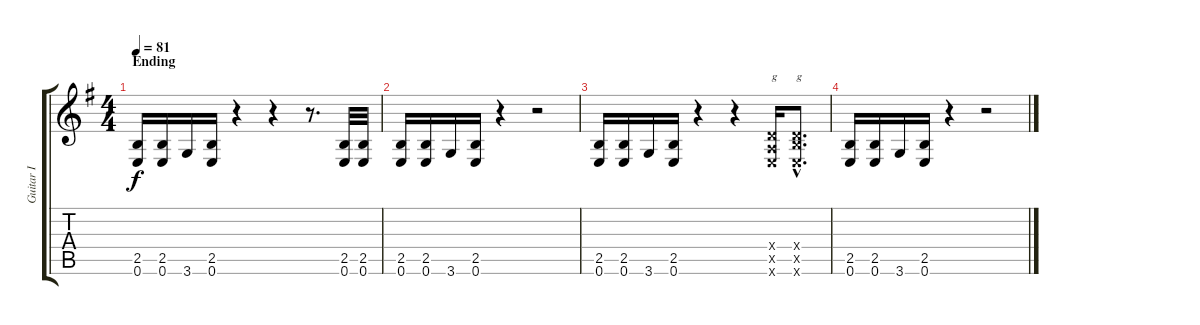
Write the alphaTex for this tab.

\track ("Guitar I" "Guitar I") {instrument distortionguitar}
\staff {score tabs}
\tuning (E4 B3 G3 D3 A2 E2) {hide}
\ts (4 4)
\section ("" "Ending")
\tempo 81
\clef g2
\ks g
(2.5 0.6).16{dy f} (2.5 0.6).16 3.6.16 (2.5 0.6).16 r.4 r.4 r.8{d} (2.5 0.6).32 (2.5 0.6).32 |
(2.5 0.6).16 (2.5 0.6).16 3.6.16 (2.5 0.6).16 r.4 r.2 |
(2.5 0.6).16 (2.5 0.6).16 3.6.16 (2.5 0.6).16 r.4 r.4 (0.4{x} 0.5{x} 0.6{x}).16{txt "g"} (0.4{hac x} 2.5{hac x} 0.6{hac x}).8{d txt "g"} |
(2.5 0.6).16 (2.5 0.6).16 3.6.16 (2.5 0.6).16 r.4 r.2
